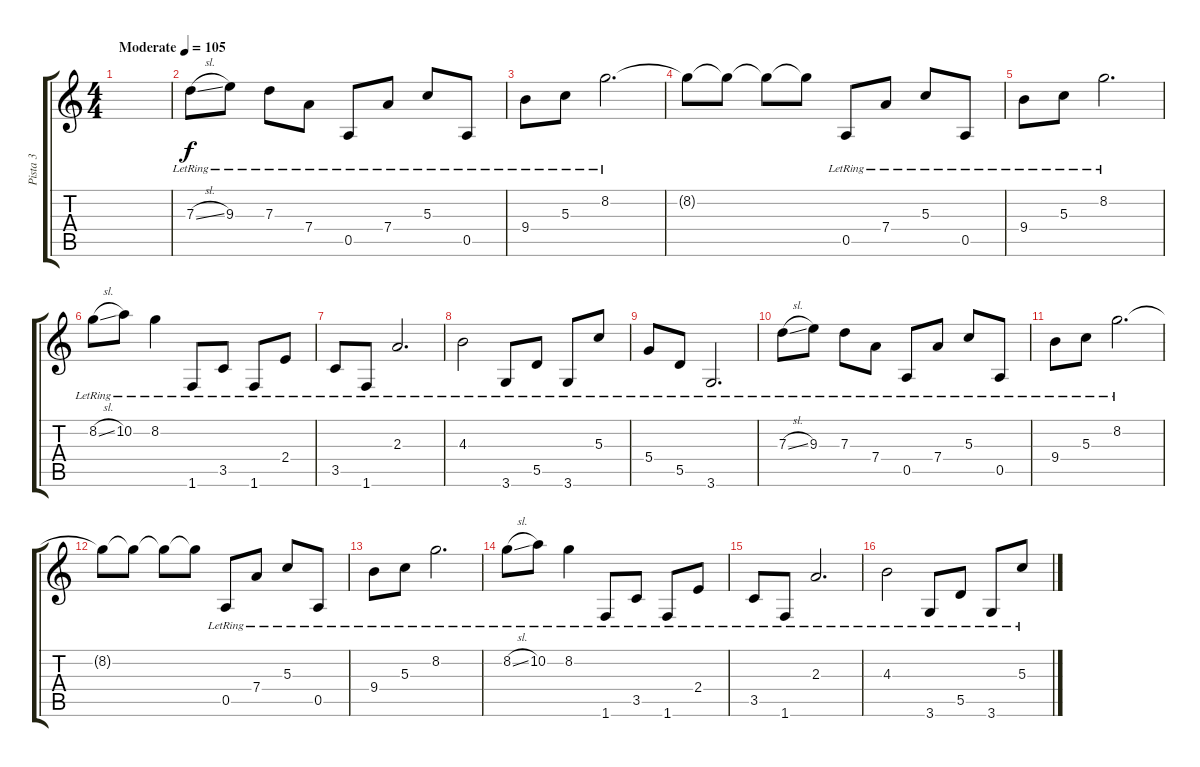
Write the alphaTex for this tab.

\track ("Pista 3" "Pista 3") {instrument electricguitarjazz}
\staff {score tabs}
\tuning (E4 B3 G3 D3 A2 E2) {hide}
\ts (4 4)
\tempo (105 "Moderate")
\clef g2
\ks c
|
7.3{sl lr}.8 9.3{lr}.8 7.3{lr}.8 7.4{lr}.8 0.5{lr}.8 7.4{lr}.8 5.3{lr}.8 0.5{lr}.8 |
9.4{lr}.8 5.3{lr}.8 8.2{lr}.2{d} |
8.2{t}.8 8.2{t}.8 8.2{t}.8 8.2{t}.8 0.5{lr}.8 7.4{lr}.8 5.3{lr}.8 0.5{lr}.8 |
9.4{lr}.8 5.3{lr}.8 8.2{lr}.2{d} |
8.2{sl lr}.8 10.2{lr}.8 8.2{lr}.4 1.6{lr}.8 3.5{lr}.8 1.6{lr}.8 2.4{lr}.8 |
3.5{lr}.8 1.6{lr}.8 2.3{lr}.2{d} |
4.3{lr}.2 3.6{lr}.8 5.5{lr}.8 3.6{lr}.8 5.3{lr}.8 |
5.4{lr}.8 5.5{lr}.8 3.6{lr}.2{d} |
7.3{sl lr}.8 9.3{lr}.8 7.3{lr}.8 7.4{lr}.8 0.5{lr}.8 7.4{lr}.8 5.3{lr}.8 0.5{lr}.8 |
9.4{lr}.8 5.3{lr}.8 8.2{lr}.2{d} |
8.2{t}.8 8.2{t}.8 8.2{t}.8 8.2{t}.8 0.5{lr}.8 7.4{lr}.8 5.3{lr}.8 0.5{lr}.8 |
9.4{lr}.8 5.3{lr}.8 8.2{lr}.2{d} |
8.2{sl lr}.8 10.2{lr}.8 8.2{lr}.4 1.6{lr}.8 3.5{lr}.8 1.6{lr}.8 2.4{lr}.8 |
3.5{lr}.8 1.6{lr}.8 2.3{lr}.2{d} |
4.3{lr}.2 3.6{lr}.8 5.5{lr}.8 3.6{lr}.8 5.3{lr}.8
